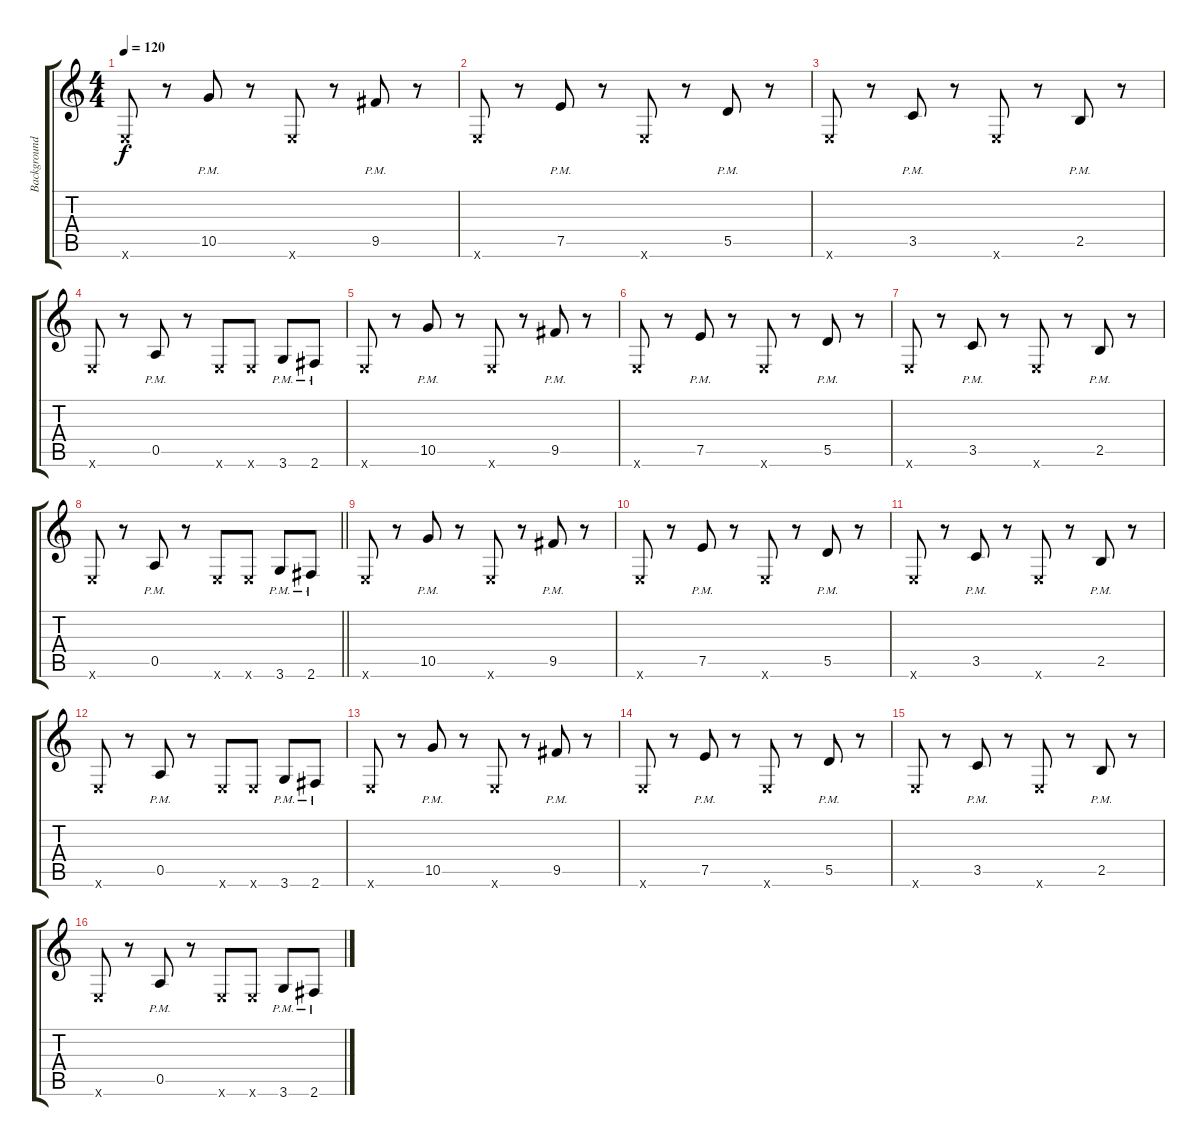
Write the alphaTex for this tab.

\track ("Background Guitar" "Background") {instrument overdrivenguitar}
\staff {score tabs}
\tuning (E4 B3 G3 D3 A2 E2) {hide}
\ts (4 4)
\tempo 120
\clef g2
\ks c
0.6{x}.8{dy f volume 10 instrument overdrivenguitar} r.8 10.5{pm}.8 r.8 0.6{x}.8 r.8{volume 12} 9.5{pm}.8 r.8 |
0.6{x}.8 r.8 7.5{pm}.8 r.8 0.6{x}.8 r.8 5.5{pm}.8 r.8 |
0.6{x}.8 r.8 3.5{pm}.8 r.8 0.6{x}.8 r.8 2.5{pm}.8 r.8 |
0.6{x}.8 r.8 0.5{pm}.8 r.8 0.6{x}.8 0.6{x}.8 3.6{pm}.8 2.6{pm}.8 |
0.6{x}.8 r.8 10.5{pm}.8 r.8 0.6{x}.8 r.8 9.5{pm}.8 r.8 |
0.6{x}.8 r.8 7.5{pm}.8 r.8 0.6{x}.8 r.8 5.5{pm}.8 r.8 |
0.6{x}.8 r.8 3.5{pm}.8 r.8 0.6{x}.8 r.8 2.5{pm}.8 r.8 |
\barLineRight lightlight
0.6{x}.8 r.8 0.5{pm}.8 r.8 0.6{x}.8 0.6{x}.8 3.6{pm}.8 2.6{pm}.8 |
\section ("" "")
0.6{x}.8 r.8 10.5{pm}.8 r.8 0.6{x}.8 r.8 9.5{pm}.8 r.8 |
0.6{x}.8 r.8 7.5{pm}.8 r.8 0.6{x}.8 r.8 5.5{pm}.8 r.8 |
0.6{x}.8 r.8 3.5{pm}.8 r.8 0.6{x}.8 r.8 2.5{pm}.8 r.8 |
0.6{x}.8 r.8 0.5{pm}.8 r.8 0.6{x}.8 0.6{x}.8 3.6{pm}.8 2.6{pm}.8 |
0.6{x}.8 r.8 10.5{pm}.8 r.8 0.6{x}.8 r.8 9.5{pm}.8 r.8 |
0.6{x}.8 r.8 7.5{pm}.8 r.8 0.6{x}.8 r.8 5.5{pm}.8 r.8 |
0.6{x}.8 r.8 3.5{pm}.8 r.8 0.6{x}.8 r.8 2.5{pm}.8 r.8 |
0.6{x}.8 r.8 0.5{pm}.8 r.8 0.6{x}.8 0.6{x}.8 3.6{pm}.8 2.6{pm}.8
